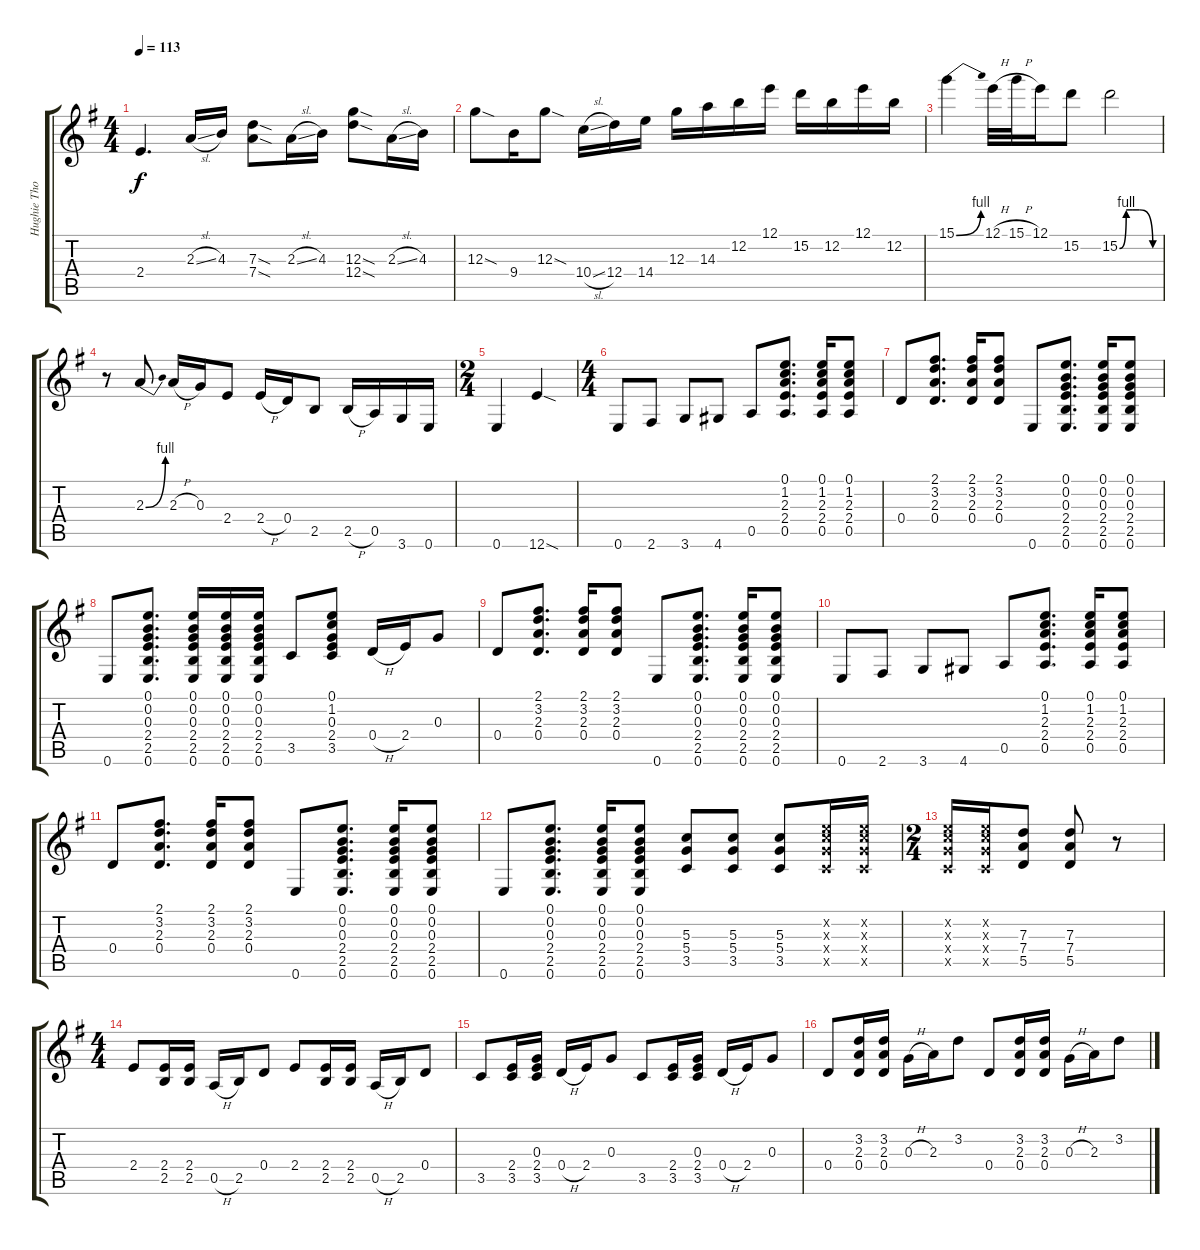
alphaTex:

\track ("Hughie Thomasson Guitar" "Hughie Tho") {instrument electricguitarclean}
\staff {score tabs}
\tuning (E4 B3 G3 D3 A2 E2) {hide}
\ts (4 4)
\tempo 113
\clef g2
\ks eminor
2.4.4{d dy f} 2.3{sl}.16 4.3.16 (7.3{sod} 7.4{sod}).8 2.3{sl}.16 4.3.16 (12.3{sod} 12.4{sod}).8 2.3{sl}.16 4.3.16 |
12.3{sod}.8 9.4.16 12.3{sod}.8 10.4{sl}.16 12.4.16 14.4.16 12.3.16 14.3.16 12.2.16 12.1.16 15.2.16 12.2.16 12.1.16 12.2.16 |
15.1{be (bend 0 0 60 4)}.4 12.1{h}.32 15.1{h}.32 12.1.16 15.2.8 15.2{be (custom 0 0 10 4 20 4 30 4 50 0 60 0)}.2 |
r.8 2.3{be (bend 0 0 60 4)}.8 2.3{h}.16 0.3.16 2.4.8 2.4{h}.16 0.4.16 2.5.8 2.5{h}.16 0.5.16 3.6.16 0.6.16 |
\ts (2 4)
0.6.4 12.6{sod}.4 |
\ts (4 4)
0.6.8{instrument overdrivenguitar} 2.6.8 3.6.8 4.6.8 0.5.8{volume 8 instrument electricguitarclean} (0.1 1.2 2.3 2.4 0.5).8{d} (0.1 1.2 2.3 2.4 0.5).16 (0.1 1.2 2.3 2.4 0.5).8 |
0.4.8 (2.1 3.2 2.3 0.4).8{d} (2.1 3.2 2.3 0.4).16 (2.1 3.2 2.3 0.4).8 0.6.8 (0.1 0.2 0.3 2.4 2.5 0.6).8{d} (0.1 0.2 0.3 2.4 2.5 0.6).16 (0.1 0.2 0.3 2.4 2.5 0.6).8 |
0.6.8 (0.1 0.2 0.3 2.4 2.5 0.6).8{d} (0.1 0.2 0.3 2.4 2.5 0.6).16 (0.1 0.2 0.3 2.4 2.5 0.6).16 (0.1 0.2 0.3 2.4 2.5 0.6).16 3.5.8 (0.1 1.2 0.3 2.4 3.5).8 0.4{h}.16 2.4.16 0.3.8 |
0.4.8 (2.1 3.2 2.3 0.4).8{d} (2.1 3.2 2.3 0.4).16 (2.1 3.2 2.3 0.4).8 0.6.8 (0.1 0.2 0.3 2.4 2.5 0.6).8{d} (0.1 0.2 0.3 2.4 2.5 0.6).16 (0.1 0.2 0.3 2.4 2.5 0.6).8 |
0.6.8{instrument overdrivenguitar} 2.6.8 3.6.8 4.6.8 0.5.8{instrument electricguitarclean} (0.1 1.2 2.3 2.4 0.5).8{d} (0.1 1.2 2.3 2.4 0.5).16 (0.1 1.2 2.3 2.4 0.5).8 |
0.4.8 (2.1 3.2 2.3 0.4).8{d} (2.1 3.2 2.3 0.4).16 (2.1 3.2 2.3 0.4).8 0.6.8 (0.1 0.2 0.3 2.4 2.5 0.6).8{d} (0.1 0.2 0.3 2.4 2.5 0.6).16 (0.1 0.2 0.3 2.4 2.5 0.6).8 |
0.6.8 (0.1 0.2 0.3 2.4 2.5 0.6).8{d} (0.1 0.2 0.3 2.4 2.5 0.6).16 (0.1 0.2 0.3 2.4 2.5 0.6).8 (5.3 5.4 3.5).8{instrument overdrivenguitar} (5.3 5.4 3.5).8 (5.3 5.4 3.5).8 (5.2{x} 5.3{x} 5.4{x} 3.5{x}).16 (5.2{x} 5.3{x} 5.4{x} 3.5{x}).16 |
\ts (2 4)
(5.2{x} 5.3{x} 5.4{x} 3.5{x}).16 (5.2{x} 5.3{x} 5.4{x} 3.5{x}).16 (7.3 7.4 5.5).8 (7.3 7.4 5.5).8 r.8 |
\ts (4 4)
2.4.8{volume 12 balance 0 instrument electricguitarmuted} (2.4 2.5).16 (2.4 2.5).16 0.5{h}.16 2.5.16 0.4.8 2.4.8 (2.4 2.5).16 (2.4 2.5).16 0.5{h}.16 2.5.16 0.4.8 |
3.5.8 (2.4 3.5).16 (0.3 2.4 3.5).16 0.4{h}.16 2.4.16 0.3.8 3.5.8 (2.4 3.5).16 (0.3 2.4 3.5).16 0.4{h}.16 2.4.16 0.3.8 |
0.4.8 (3.2 2.3 0.4).16 (3.2 2.3 0.4).16 0.3{h}.16 2.3.16 3.2.8 0.4.8 (3.2 2.3 0.4).16 (3.2 2.3 0.4).16 0.3{h}.16 2.3.16 3.2.8
